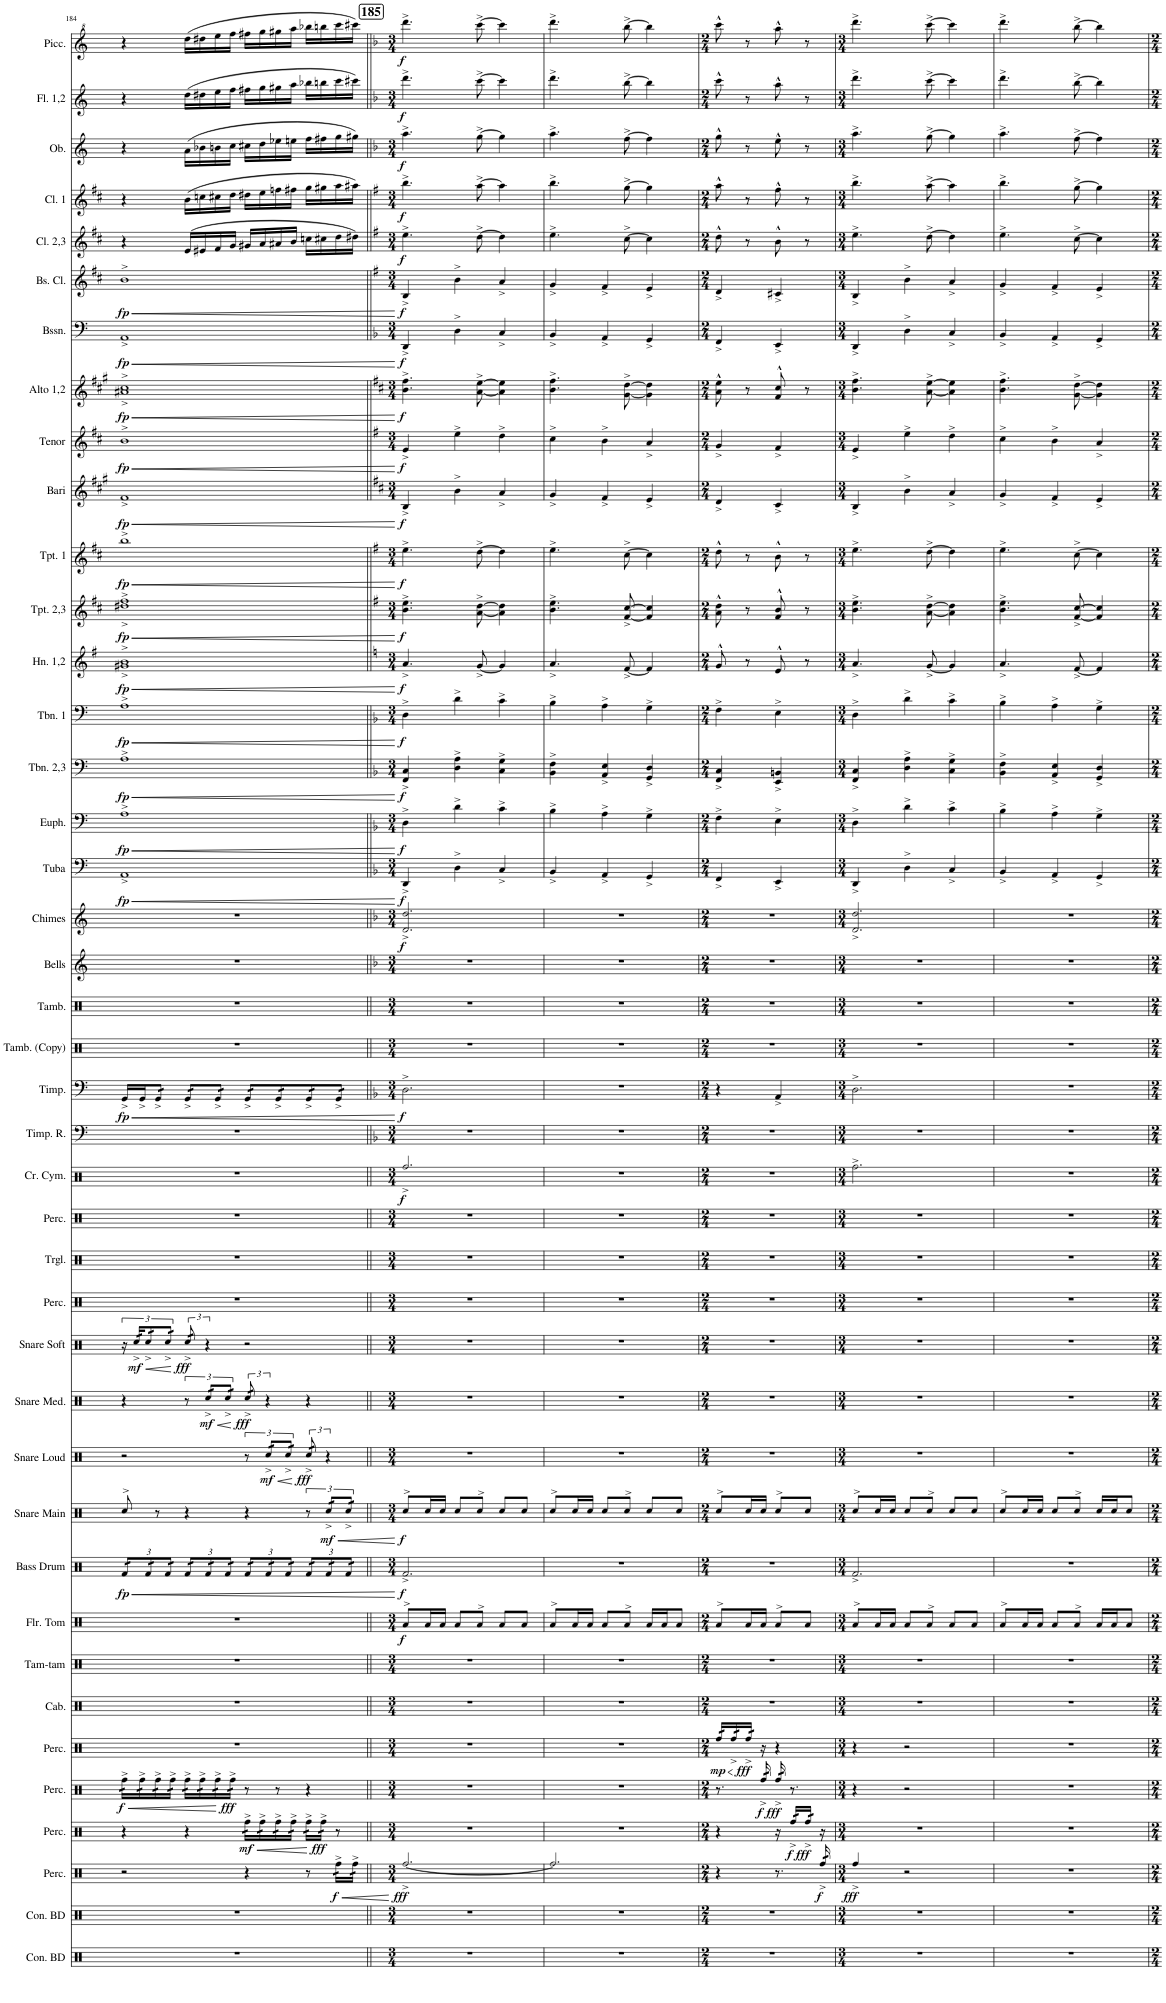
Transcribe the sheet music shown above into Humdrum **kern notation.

**kern	**kern	**kern	**dynam	**kern	**dynam	**kern	**dynam	**kern	**dynam	**kern	**kern	**kern	**dynam	**kern	**dynam	**kern	**dynam	**kern	**dynam	**kern	**dynam	**kern	**dynam	**kern	**kern	**kern	**kern	**dynam	**kern	**kern	**dynam	**kern	**kern	**kern	**kern	**dynam	**kern	**dynam	**kern	**dynam	**kern	**dynam	**kern	**dynam	**kern	**dynam	**kern	**dynam	**kern	**dynam	**kern	**dynam	**kern	**dynam	**kern	**dynam	**kern	**dynam	**kern	**dynam	**kern	**dynam	**kern	**dynam	**kern	**dynam	**kern	**dynam	**kern	**dynam
*part41	*part40	*part39	*part39	*part38	*part38	*part37	*part37	*part36	*part36	*part35	*part34	*part33	*part33	*part32	*part32	*part31	*part31	*part30	*part30	*part29	*part29	*part28	*part28	*part27	*part26	*part25	*part24	*part24	*part23	*part22	*part22	*part21	*part20	*part19	*part18	*part18	*part17	*part17	*part16	*part16	*part15	*part15	*part14	*part14	*part13	*part13	*part12	*part12	*part11	*part11	*part10	*part10	*part9	*part9	*part8	*part8	*part7	*part7	*part6	*part6	*part5	*part5	*part4	*part4	*part3	*part3	*part2	*part2	*part1	*part1
*staff41	*staff40	*staff39	*staff39	*staff38	*staff38	*staff37	*staff37	*staff36	*staff36	*staff35	*staff34	*staff33	*staff33	*staff32	*staff32	*staff31	*staff31	*staff30	*staff30	*staff29	*staff29	*staff28	*staff28	*staff27	*staff26	*staff25	*staff24	*staff24	*staff23	*staff22	*staff22	*staff21	*staff20	*staff19	*staff18	*staff18	*staff17	*staff17	*staff16	*staff16	*staff15	*staff15	*staff14	*staff14	*staff13	*staff13	*staff12	*staff12	*staff11	*staff11	*staff10	*staff10	*staff9	*staff9	*staff8	*staff8	*staff7	*staff7	*staff6	*staff6	*staff5	*staff5	*staff4	*staff4	*staff3	*staff3	*staff2	*staff2	*staff1	*staff1
*I"Concert Bass Drum	*I"Concert Bass Drum	*I"Percussion	*	*I"Percussion	*	*I"Percussion	*	*I"Percussion	*	*I"Cabasa	*I"Large Tam-tam	*I"Deep Floor Tom	*	*I"Bass Drum	*	*I"Snare Main	*	*I"Snare Loud	*	*I"Snare Medium	*	*I"Snare Soft	*	*I"Snare Drum Bass Drum	*I"Triangle	*I"Percussion	*I"Crash Cymbal	*	*I"Timpani Rolls	*I"Timpani	*	*I"Tambourine (Copy)	*I"Tambourine	*I"Bells	*I"Chimes	*	*I"Tuba	*	*I"Euphonium	*	*I"2nd &amp; 3rd Trombones	*	*I"1st Trombone	*	*I"1st &amp; 2nd Horns in F	*	*I"2nd &amp; 3rd Bb Trumpets	*	*I"1st Bb Trumpet	*	*I"Eb Baritone Saxophone	*	*I"Bb Tenor Saxophone	*	*I"1st &amp; 2nd Eb Alto Saxophones	*	*I"Bassoon	*	*I"Bb Bass Clarinet	*	*I"2nd &amp; 3rd Bb Clarinets	*	*I"1st Bb Clarinet	*	*I"Oboe	*	*I"1st &amp; 2nd Flutes	*	*I"Piccolo	*
*I'Con. BD	*I'Con. BD	*I'Perc.	*	*I'Perc.	*	*I'Perc.	*	*I'Perc.	*	*I'Cab.	*I'Tam-tam	*I'Flr. Tom	*	*I'Bass Drum	*	*I'Snare Main	*	*I'Snare Loud	*	*I'Snare Med.	*	*I'Snare Soft	*	*	*I'Trgl.	*I'Perc.	*I'Cr. Cym.	*	*I'Timp. R.	*I'Timp.	*	*I'Tamb. (Copy)	*I'Tamb.	*I'Bells	*I'Chimes	*	*I'Tuba	*	*I'Euph.	*	*I'Tbn. 2,3	*	*I'Tbn. 1	*	*I'Hn. 1,2	*	*I'Tpt. 2,3	*	*I'Tpt. 1	*	*I'Bari	*	*I'Tenor	*	*I'Alto 1,2	*	*I'Bssn.	*	*I'Bs. Cl.	*	*I'Cl. 2,3	*	*I'Cl. 1	*	*I'Ob.	*	*I'Fl. 1,2	*	*I'Picc.	*
!!LO:PB:g=z
*clefX	*clefX	*clefX	*	*clefX	*	*clefX	*	*clefX	*	*clefX	*clefX	*clefX	*	*clefX	*	*clefX	*	*clefX	*	*clefX	*	*clefX	*	*clefX	*clefX	*clefX	*clefX	*	*clefF4	*clefF4	*	*clefX	*clefX	*clefG2	*clefG2	*	*clefF4	*	*clefF4	*	*clefF4	*	*clefF4	*	*clefG2	*	*clefG2	*	*clefG2	*	*clefG2	*	*clefG2	*	*clefG2	*	*clefF4	*	*clefG2	*	*clefG2	*	*clefG2	*	*clefG2	*	*clefG2	*	*clefG^2	*
*	*	*	*	*	*	*	*	*	*	*	*	*	*	*	*	*	*	*	*	*	*	*	*	*	*	*	*	*	*	*	*	*	*	*Trd-14c-24	*	*	*	*	*	*	*	*	*	*	*Trd4c7	*	*Trd1c2	*	*Trd1c2	*	*Trd12c21	*	*Trd8c14	*	*Trd5c9	*	*	*	*Trd8c14	*	*Trd1c2	*	*Trd1c2	*	*	*	*	*	*Trd-7c-12	*
*k[]	*k[]	*k[]	*	*k[]	*	*k[]	*	*k[]	*	*k[]	*k[]	*k[]	*	*k[]	*	*k[]	*	*k[]	*	*k[]	*	*k[]	*	*k[]	*k[]	*k[]	*k[]	*	*k[]	*k[]	*	*k[]	*k[]	*k[]	*k[]	*	*k[]	*	*k[]	*	*k[]	*	*k[]	*	*k[f#]	*	*k[f#c#]	*	*k[f#c#]	*	*k[f#c#g#]	*	*k[f#c#]	*	*k[f#c#g#]	*	*k[]	*	*k[f#c#]	*	*k[f#c#]	*	*k[f#c#]	*	*k[]	*	*k[]	*	*k[]	*
*M4/4	*M4/4	*M4/4	*	*M4/4	*	*M4/4	*	*M4/4	*	*M4/4	*M4/4	*M4/4	*	*M4/4	*	*M4/4	*	*M4/4	*	*M4/4	*	*M4/4	*	*M4/4	*M4/4	*M4/4	*M4/4	*	*M4/4	*M4/4	*	*M4/4	*M4/4	*M4/4	*M4/4	*	*M4/4	*	*M4/4	*	*M4/4	*	*M4/4	*	*M4/4	*	*M4/4	*	*M4/4	*	*M4/4	*	*M4/4	*	*M4/4	*	*M4/4	*	*M4/4	*	*M4/4	*	*M4/4	*	*M4/4	*	*M4/4	*	*M4/4	*
=184	=184	=184	=184	=184	=184	=184	=184	=184	=184	=184	=184	=184	=184	=184	=184	=184	=184	=184	=184	=184	=184	=184	=184	=184	=184	=184	=184	=184	=184	=184	=184	=184	=184	=184	=184	=184	=184	=184	=184	=184	=184	=184	=184	=184	=184	=184	=184	=184	=184	=184	=184	=184	=184	=184	=184	=184	=184	=184	=184	=184	=184	=184	=184	=184	=184	=184	=184	=184	=184	=184
!	!	!	!	!	!	!	!LO:HP:b	!	!	!	!	!	!	!	!	!	!	!	!	!	!	!	!	!	!	!	!	!	!	!	!	!	!	!	!	!	!	!	!	!	!	!	!	!	!	!	!	!	!	!	!	!	!	!	!	!	!	!	!	!	!	!	!	!	!	!	!	!	!	!
*	*	*	*	*	*	*	*	*	*	*	*	*	*	*Xbrackettup	*	*	*	*	*	*	*	*	*	*	*	*	*	*	*	*	*	*	*	*	*	*	*	*	*	*	*	*	*	*	*	*	*	*	*	*	*	*	*	*	*	*	*	*	*	*	*	*	*	*	*	*	*	*	*	*
!	!	!	!	!	!	!	!LO:DY:n=1:b	!	!	!	!	!	!	!	!LO:HP:b	!	!	!	!	!	!	!	!	!	!	!	!	!	!	!	!LO:HP:b	!	!	!	!	!	!	!LO:HP:b	!	!LO:HP:b	!	!LO:HP:b	!	!LO:HP:b	!	!LO:HP:b	!	!LO:HP:b	!	!LO:HP:b	!	!LO:HP:b	!	!LO:HP:b	!	!LO:HP:b	!	!LO:HP:b	!	!LO:HP:b	!	!	!	!	!	!	!	!	!	!
*	*	*	*	*	*	*	*	*	*	*	*	*	*	*	*	*	*	*	*	*	*	*	*	*	*	*	*	*	*	*	*	*	*	*	*	*	*	*	*	*	*	*	*	*	*^	*	*^	*	*	*	*	*	*	*	*^	*	*	*	*	*	*	*	*	*	*	*	*	*	*	*
!	!	!	!	!	!	!	!	!	!	!	!	!	!	!	!LO:DY:n=1:b	!	!	!	!	!	!	!	!	!	!	!	!	!	!	!	!LO:DY:n=1:b	!	!	!	!	!	!	!LO:DY:n=1:b	!	!LO:DY:n=1:b	!	!LO:DY:n=1:b	!	!LO:DY:n=1:b	!	!	!LO:DY:n=1:b	!	!	!LO:DY:n=1:b	!	!LO:DY:n=1:b	!	!LO:DY:n=1:b	!	!LO:DY:n=1:b	!	!	!LO:DY:n=1:b	!	!LO:DY:n=1:b	!	!LO:DY:n=1:b	!	!	!	!	!	!	!	!	!	!
*	*	*	*	*	*	*tremolo	*	*	*	*	*	*	*	*	*	*	*	*	*	*	*	*	*	*	*	*	*	*	*	*	*	*	*	*	*	*	*	*	*	*	*	*	*	*	*	*	*	*	*	*	*	*	*	*	*	*	*	*	*	*	*	*	*	*	*	*	*	*	*	*	*	*	*
*	*	*	*	*	*	*	*	*	*	*	*	*	*	*tremolo	*	*	*	*	*	*	*	*	*	*	*	*	*	*	*	*	*	*	*	*	*	*	*	*	*	*	*	*	*	*	*	*	*	*	*	*	*	*	*	*	*	*	*	*	*	*	*	*	*	*	*	*	*	*	*	*	*	*	*
1r	1r	2r	.	4r	.	32Rff^\LLL	< f	1r	.	1r	1r	1r	.	24Rf/LL	< fp	8Rcc^>/	.	2r	.	4r	.	24r	.	1r	1r	1r	1r	.	1r	16GG^/LL	< fp	1r	1r	1r	1r	.	1AA^	< fp	1A^	< fp	1A^	< fp	1A^	< fp	1b^	1g#X^	< fp	1ff#^	1dd#X^	< fp	1bb^	< fp	1f#^	< fp	1b^	< fp	1cc#^	1a#X^	< fp	1AA^	< fp	1b^	< fp	4r	.	4r	.	4r	.	4r	.	4r	.
.	.	.	.	.	.	32Rff^\	.	.	.	.	.	.	.	.	.	.	.	.	.	.	.	.	.	.	.	.	.	.	.	.	.	.	.	.	.	.	.	.	.	.	.	.	.	.	.	.	.	.	.	.	.	.	.	.	.	.	.	.	.	.	.	.	.	.	.	.	.	.	.	.	.	.	.
!	!	!	!	!	!	!	!	!	!	!	!	!	!	!	!	!	!	!	!	!	!	!	!LO:HP:b	!	!	!	!	!	!	!	!	!	!	!	!	!	!	!	!	!	!	!	!	!	!	!	!	!	!	!	!	!	!	!	!	!	!	!	!	!	!	!	!	!	!	!	!	!	!	!	!	!	!
!	!	!	!	!	!	!	!	!	!	!	!	!	!	!	!	!	!	!	!	!	!	!	!LO:DY:n=1:b	!	!	!	!	!	!	!	!	!	!	!	!	!	!	!	!	!	!	!	!	!	!	!	!	!	!	!	!	!	!	!	!	!	!	!	!	!	!	!	!	!	!	!	!	!	!	!	!	!	!
*	*	*	*	*	*	*	*	*	*	*	*	*	*	*	*	*	*	*	*	*	*	*tremolo	*	*	*	*	*	*	*	*	*	*	*	*	*	*	*	*	*	*	*	*	*	*	*	*	*	*	*	*	*	*	*	*	*	*	*	*	*	*	*	*	*	*	*	*	*	*	*	*	*	*	*
.	.	.	.	.	.	.	.	.	.	.	.	.	.	24Rf/	.	.	.	.	.	.	.	48Rcc^/LLL	< mf	.	.	.	.	.	.	.	.	.	.	.	.	.	.	.	.	.	.	.	.	.	.	.	.	.	.	.	.	.	.	.	.	.	.	.	.	.	.	.	.	.	.	.	.	.	.	.	.	.	.
.	.	.	.	.	.	32Rff^\	.	.	.	.	.	.	.	.	.	.	.	.	.	.	.	48Rcc^/	.	.	.	.	.	.	.	16GG^/J	.	.	.	.	.	.	.	.	.	.	.	.	.	.	.	.	.	.	.	.	.	.	.	.	.	.	.	.	.	.	.	.	.	.	.	.	.	.	.	.	.	.	.
.	.	.	.	.	.	.	.	.	.	.	.	.	.	24Rf/	.	.	.	.	.	.	.	24Rcc^</	.	.	.	.	.	.	.	.	.	.	.	.	.	.	.	.	.	.	.	.	.	.	.	.	.	.	.	.	.	.	.	.	.	.	.	.	.	.	.	.	.	.	.	.	.	.	.	.	.	.	.
.	.	.	.	.	.	32Rff^\	.	.	.	.	.	.	.	.	.	.	.	.	.	.	.	.	.	.	.	.	.	.	.	.	.	.	.	.	.	.	.	.	.	.	.	.	.	.	.	.	.	.	.	.	.	.	.	.	.	.	.	.	.	.	.	.	.	.	.	.	.	.	.	.	.	.	.
*	*	*	*	*	*	*	*	*	*	*	*	*	*	*	*	*	*	*	*	*	*	*	*	*	*	*	*	*	*	*tremolo	*	*	*	*	*	*	*	*	*	*	*	*	*	*	*	*	*	*	*	*	*	*	*	*	*	*	*	*	*	*	*	*	*	*	*	*	*	*	*	*	*	*	*
.	.	.	.	.	.	32Rff^\	.	.	.	.	.	.	.	24Rf/	.	8r	.	.	.	.	.	24Rcc^</	.	.	.	.	.	.	.	16GG^/	.	.	.	.	.	.	.	.	.	.	.	.	.	.	.	.	.	.	.	.	.	.	.	.	.	.	.	.	.	.	.	.	.	.	.	.	.	.	.	.	.	.	.
.	.	.	.	.	.	32Rff^\	.	.	.	.	.	.	.	.	.	.	.	.	.	.	.	.	.	.	.	.	.	.	.	.	.	.	.	.	.	.	.	.	.	.	.	.	.	.	.	.	.	.	.	.	.	.	.	.	.	.	.	.	.	.	.	.	.	.	.	.	.	.	.	.	.	.	.
.	.	.	.	.	.	.	.	.	.	.	.	.	.	24Rf/	.	.	.	.	.	.	.	24Rcc^</	.	.	.	.	.	.	.	.	.	.	.	.	.	.	.	.	.	.	.	.	.	.	.	.	.	.	.	.	.	.	.	.	.	.	.	.	.	.	.	.	.	.	.	.	.	.	.	.	.	.	.
.	.	.	.	.	.	32Rff^\	.	.	.	.	.	.	.	.	.	.	.	.	.	.	.	.	.	.	.	.	.	.	.	16GG^/JJ	.	.	.	.	.	.	.	.	.	.	.	.	.	.	.	.	.	.	.	.	.	.	.	.	.	.	.	.	.	.	.	.	.	.	.	.	.	.	.	.	.	.	.
.	.	.	.	.	.	.	.	.	.	.	.	.	.	24Rf/JJ	.	.	.	.	.	.	.	24Rcc^</JJ	.	.	.	.	.	.	.	.	.	.	.	.	.	.	.	.	.	.	.	.	.	.	.	.	.	.	.	.	.	.	.	.	.	.	.	.	.	.	.	.	.	.	.	.	.	.	.	.	.	.	.
.	.	.	.	.	.	32Rff^\JJJ	.	.	.	.	.	.	.	.	.	.	.	.	.	.	.	.	.	.	.	.	.	.	.	.	.	.	.	.	.	.	.	.	.	.	.	.	.	.	.	.	.	.	.	.	.	.	.	.	.	.	.	.	.	.	.	.	.	.	.	.	.	.	.	.	.	.	.
!	!	!	!	!	!	!	!	!	!	!	!	!	!	!	!	!	!	!	!	!	!	!	!LO:DY:n=2:b	!	!	!	!	!	!	!	!	!	!	!	!	!	!	!	!	!	!	!	!	!	!	!	!	!	!	!	!	!	!	!	!	!	!	!	!	!	!	!	!	!	!	!	!	!	!	!	!	!	!
.	.	.	.	4r	.	32Rff^\LLL	.	.	.	.	.	.	.	24Rf/LL	.	4r	.	.	.	12r	.	24Rcc^</	[ fff	.	.	.	.	.	.	16GG^/LL	.	.	.	.	.	.	.	.	.	.	.	.	.	.	.	.	.	.	.	.	.	.	.	.	.	.	.	.	.	.	.	.	.	(16e/LL	.	(16b\LL	.	(16a\LL	.	(16dd\LL	.	(16ddd\LL	.
.	.	.	.	.	.	32Rff^\	.	.	.	.	.	.	.	.	.	.	.	.	.	.	.	.	.	.	.	.	.	.	.	.	.	.	.	.	.	.	.	.	.	.	.	.	.	.	.	.	.	.	.	.	.	.	.	.	.	.	.	.	.	.	.	.	.	.	.	.	.	.	.	.	.	.	.
.	.	.	.	.	.	.	.	.	.	.	.	.	.	24Rf/	.	.	.	.	.	.	.	24Rcc^</	.	.	.	.	.	.	.	.	.	.	.	.	.	.	.	.	.	.	.	.	.	.	.	.	.	.	.	.	.	.	.	.	.	.	.	.	.	.	.	.	.	.	.	.	.	.	.	.	.	.	.
*	*	*	*	*	*	*	*	*	*	*	*	*	*	*	*	*	*	*	*	*	*	*Xtremolo	*	*	*	*	*	*	*	*	*	*	*	*	*	*	*	*	*	*	*	*	*	*	*	*	*	*	*	*	*	*	*	*	*	*	*	*	*	*	*	*	*	*	*	*	*	*	*	*	*	*	*
.	.	.	.	.	.	32Rff^\	.	.	.	.	.	.	.	.	.	.	.	.	.	.	.	.	.	.	.	.	.	.	.	16GG^/	.	.	.	.	.	.	.	.	.	.	.	.	.	.	.	.	.	.	.	.	.	.	.	.	.	.	.	.	.	.	.	.	.	16e#X/	.	16ccn\	.	16b-X\	.	16dd#X\	.	16ddd#X\	.
!	!	!	!	!	!	!	!	!	!	!	!	!	!	!	!	!	!	!	!	!	!LO:HP:b	!	!	!	!	!	!	!	!	!	!	!	!	!	!	!	!	!	!	!	!	!	!	!	!	!	!	!	!	!	!	!	!	!	!	!	!	!	!	!	!	!	!	!	!	!	!	!	!	!	!	!	!
!	!	!	!	!	!	!	!	!	!	!	!	!	!	!	!	!	!	!	!	!	!LO:DY:n=1:b	!	!	!	!	!	!	!	!	!	!	!	!	!	!	!	!	!	!	!	!	!	!	!	!	!	!	!	!	!	!	!	!	!	!	!	!	!	!	!	!	!	!	!	!	!	!	!	!	!	!	!	!
*	*	*	*	*	*	*	*	*	*	*	*	*	*	*	*	*	*	*	*	*tremolo	*	*	*	*	*	*	*	*	*	*	*	*	*	*	*	*	*	*	*	*	*	*	*	*	*	*	*	*	*	*	*	*	*	*	*	*	*	*	*	*	*	*	*	*	*	*	*	*	*	*	*	*	*
.	.	.	.	.	.	.	.	.	.	.	.	.	.	24Rf/	.	.	.	.	.	24Rcc^/LL	< mf	6r	.	.	.	.	.	.	.	.	.	.	.	.	.	.	.	.	.	.	.	.	.	.	.	.	.	.	.	.	.	.	.	.	.	.	.	.	.	.	.	.	.	.	.	.	.	.	.	.	.	.	.
.	.	.	.	.	.	32Rff^\	.	.	.	.	.	.	.	.	.	.	.	.	.	.	.	.	.	.	.	.	.	.	.	.	.	.	.	.	.	.	.	.	.	.	.	.	.	.	.	.	.	.	.	.	.	.	.	.	.	.	.	.	.	.	.	.	.	.	.	.	.	.	.	.	.	.	.
.	.	.	.	.	.	32Rff^\	.	.	.	.	.	.	.	24Rf/	.	.	.	.	.	24Rcc^/	.	.	.	.	.	.	.	.	.	16GG^/	.	.	.	.	.	.	.	.	.	.	.	.	.	.	.	.	.	.	.	.	.	.	.	.	.	.	.	.	.	.	.	.	.	16f#/	.	16cc#X\	.	16bn\	.	16ee\	.	16eee\	.
.	.	.	.	.	.	32Rff^\	.	.	.	.	.	.	.	.	.	.	.	.	.	.	.	.	.	.	.	.	.	.	.	.	.	.	.	.	.	.	.	.	.	.	.	.	.	.	.	.	.	.	.	.	.	.	.	.	.	.	.	.	.	.	.	.	.	.	.	.	.	.	.	.	.	.	.
.	.	.	.	.	.	.	.	.	.	.	.	.	.	24Rf/	.	.	.	.	.	24Rcc^/	.	.	.	.	.	.	.	.	.	.	.	.	.	.	.	.	.	.	.	.	.	.	.	.	.	.	.	.	.	.	.	.	.	.	.	.	.	.	.	.	.	.	.	.	.	.	.	.	.	.	.	.	.
!	!	!	!	!	!	!	!LO:DY:n=2:b	!	!	!	!	!	!	!	!	!	!	!	!	!	!	!	!	!	!	!	!	!	!	!	!	!	!	!	!	!	!	!	!	!	!	!	!	!	!	!	!	!	!	!	!	!	!	!	!	!	!	!	!	!	!	!	!	!	!	!	!	!	!	!	!	!	!
.	.	.	.	.	.	32Rff^\	[ fff	.	.	.	.	.	.	.	.	.	.	.	.	.	.	.	.	.	.	.	.	.	.	16GG^/JJ	.	.	.	.	.	.	.	.	.	.	.	.	.	.	.	.	.	.	.	.	.	.	.	.	.	.	.	.	.	.	.	.	.	16g/JJ	.	16dd\JJ	.	16cc\JJ	.	16ff\JJ	.	16fff\JJ	.
.	.	.	.	.	.	.	.	.	.	.	.	.	.	24Rf/JJ	.	.	.	.	.	24Rcc^/JJ	.	.	.	.	.	.	.	.	.	.	.	.	.	.	.	.	.	.	.	.	.	.	.	.	.	.	.	.	.	.	.	.	.	.	.	.	.	.	.	.	.	.	.	.	.	.	.	.	.	.	.	.	.
.	.	.	.	.	.	32Rff^\JJJ	.	.	.	.	.	.	.	.	.	.	.	.	.	.	.	.	.	.	.	.	.	.	.	.	.	.	.	.	.	.	.	.	.	.	.	.	.	.	.	.	.	.	.	.	.	.	.	.	.	.	.	.	.	.	.	.	.	.	.	.	.	.	.	.	.	.	.
!	!	!	!	!	!LO:HP:b	!	!	!	!	!	!	!	!	!	!	!	!	!	!	!	!	!	!	!	!	!	!	!	!	!	!	!	!	!	!	!	!	!	!	!	!	!	!	!	!	!	!	!	!	!	!	!	!	!	!	!	!	!	!	!	!	!	!	!	!	!	!	!	!	!	!	!	!
!	!	!	!	!	!LO:DY:n=1:b	!	!	!	!	!	!	!	!	!	!	!	!	!	!	!	!LO:DY:n=2:b	!	!	!	!	!	!	!	!	!	!	!	!	!	!	!	!	!	!	!	!	!	!	!	!	!	!	!	!	!	!	!	!	!	!	!	!	!	!	!	!	!	!	!	!	!	!	!	!	!	!	!	!
*	*	*	*	*tremolo	*	*	*	*	*	*	*	*	*	*	*	*	*	*	*	*	*	*	*	*	*	*	*	*	*	*	*	*	*	*	*	*	*	*	*	*	*	*	*	*	*	*	*	*	*	*	*	*	*	*	*	*	*	*	*	*	*	*	*	*	*	*	*	*	*	*	*	*	*
.	.	4r	.	32Rff^\LLL	< mf	8r	.	.	.	.	.	.	.	24Rf/LL	.	4r	.	12r	.	24Rcc^/	[ fff	2r	.	.	.	.	.	.	.	16GG^/LL	.	.	.	.	.	.	.	.	.	.	.	.	.	.	.	.	.	.	.	.	.	.	.	.	.	.	.	.	.	.	.	.	.	16g#X/LL	.	16dd#X\LL	.	16cc#X\LL	.	16ff#X\LL	.	16fff#X\LL	.
.	.	.	.	32Rff^\	.	.	.	.	.	.	.	.	.	.	.	.	.	.	.	.	.	.	.	.	.	.	.	.	.	.	.	.	.	.	.	.	.	.	.	.	.	.	.	.	.	.	.	.	.	.	.	.	.	.	.	.	.	.	.	.	.	.	.	.	.	.	.	.	.	.	.	.	.
.	.	.	.	.	.	.	.	.	.	.	.	.	.	24Rf/	.	.	.	.	.	24Rcc^/	.	.	.	.	.	.	.	.	.	.	.	.	.	.	.	.	.	.	.	.	.	.	.	.	.	.	.	.	.	.	.	.	.	.	.	.	.	.	.	.	.	.	.	.	.	.	.	.	.	.	.	.	.
*	*	*	*	*	*	*	*	*	*	*	*	*	*	*	*	*	*	*	*	*Xtremolo	*	*	*	*	*	*	*	*	*	*	*	*	*	*	*	*	*	*	*	*	*	*	*	*	*	*	*	*	*	*	*	*	*	*	*	*	*	*	*	*	*	*	*	*	*	*	*	*	*	*	*	*	*
.	.	.	.	32Rff^\	.	.	.	.	.	.	.	.	.	.	.	.	.	.	.	.	.	.	.	.	.	.	.	.	.	16GG^/	.	.	.	.	.	.	.	.	.	.	.	.	.	.	.	.	.	.	.	.	.	.	.	.	.	.	.	.	.	.	.	.	.	16a/	.	16ee\	.	16dd\	.	16gg\	.	16ggg\	.
!	!	!	!	!	!	!	!	!	!	!	!	!	!	!	!	!	!	!	!LO:HP:b	!	!	!	!	!	!	!	!	!	!	!	!	!	!	!	!	!	!	!	!	!	!	!	!	!	!	!	!	!	!	!	!	!	!	!	!	!	!	!	!	!	!	!	!	!	!	!	!	!	!	!	!	!	!
!	!	!	!	!	!	!	!	!	!	!	!	!	!	!	!	!	!	!	!LO:DY:n=1:b	!	!	!	!	!	!	!	!	!	!	!	!	!	!	!	!	!	!	!	!	!	!	!	!	!	!	!	!	!	!	!	!	!	!	!	!	!	!	!	!	!	!	!	!	!	!	!	!	!	!	!	!	!	!
*	*	*	*	*	*	*	*	*	*	*	*	*	*	*	*	*	*	*tremolo	*	*	*	*	*	*	*	*	*	*	*	*	*	*	*	*	*	*	*	*	*	*	*	*	*	*	*	*	*	*	*	*	*	*	*	*	*	*	*	*	*	*	*	*	*	*	*	*	*	*	*	*	*	*	*
.	.	.	.	.	.	.	.	.	.	.	.	.	.	24Rf/	.	.	.	24Rcc^</LL	< mf	6r	.	.	.	.	.	.	.	.	.	.	.	.	.	.	.	.	.	.	.	.	.	.	.	.	.	.	.	.	.	.	.	.	.	.	.	.	.	.	.	.	.	.	.	.	.	.	.	.	.	.	.	.	.
.	.	.	.	32Rff^\	.	.	.	.	.	.	.	.	.	.	.	.	.	.	.	.	.	.	.	.	.	.	.	.	.	.	.	.	.	.	.	.	.	.	.	.	.	.	.	.	.	.	.	.	.	.	.	.	.	.	.	.	.	.	.	.	.	.	.	.	.	.	.	.	.	.	.	.	.
.	.	.	.	32Rff^\	.	8r	.	.	.	.	.	.	.	24Rf/	.	.	.	24Rcc^</	.	.	.	.	.	.	.	.	.	.	.	16GG^/	.	.	.	.	.	.	.	.	.	.	.	.	.	.	.	.	.	.	.	.	.	.	.	.	.	.	.	.	.	.	.	.	.	16a#X/	.	16ffn\	.	16ee-X\	.	16gg#X\	.	16ggg#X\	.
.	.	.	.	32Rff^\	.	.	.	.	.	.	.	.	.	.	.	.	.	.	.	.	.	.	.	.	.	.	.	.	.	.	.	.	.	.	.	.	.	.	.	.	.	.	.	.	.	.	.	.	.	.	.	.	.	.	.	.	.	.	.	.	.	.	.	.	.	.	.	.	.	.	.	.	.
.	.	.	.	.	.	.	.	.	.	.	.	.	.	24Rf/	.	.	.	24Rcc^</	.	.	.	.	.	.	.	.	.	.	.	.	.	.	.	.	.	.	.	.	.	.	.	.	.	.	.	.	.	.	.	.	.	.	.	.	.	.	.	.	.	.	.	.	.	.	.	.	.	.	.	.	.	.	.
.	.	.	.	32Rff^\	.	.	.	.	.	.	.	.	.	.	.	.	.	.	.	.	.	.	.	.	.	.	.	.	.	16GG^/	.	.	.	.	.	.	.	.	.	.	.	.	.	.	.	.	.	.	.	.	.	.	.	.	.	.	.	.	.	.	.	.	.	16b/JJ	.	16ff#X\JJ	.	16een\JJ	.	16aa\JJ	.	16aaa\JJ	.
.	.	.	.	.	.	.	.	.	.	.	.	.	.	24Rf/JJ	.	.	.	24Rcc^</JJ	.	.	.	.	.	.	.	.	.	.	.	.	.	.	.	.	.	.	.	.	.	.	.	.	.	.	.	.	.	.	.	.	.	.	.	.	.	.	.	.	.	.	.	.	.	.	.	.	.	.	.	.	.	.	.
.	.	.	.	32Rff^\JJJ	.	.	.	.	.	.	.	.	.	.	.	.	.	.	.	.	.	.	.	.	.	.	.	.	.	.	.	.	.	.	.	.	.	.	.	.	.	.	.	.	.	.	.	.	.	.	.	.	.	.	.	.	.	.	.	.	.	.	.	.	.	.	.	.	.	.	.	.	.
!	!	!	!	!	!	!	!	!	!	!	!	!	!	!	!	!	!	!	!LO:DY:n=2:b	!	!	!	!	!	!	!	!	!	!	!	!	!	!	!	!	!	!	!	!	!	!	!	!	!	!	!	!	!	!	!	!	!	!	!	!	!	!	!	!	!	!	!	!	!	!	!	!	!	!	!	!	!	!
.	.	8r	.	32Rff^\LLL	.	4r	.	.	.	.	.	.	.	24Rf/LL	.	12r	.	24Rcc^</	[ fff	4r	.	.	.	.	.	.	.	.	.	16GG^/	.	.	.	.	.	.	.	.	.	.	.	.	.	.	.	.	.	.	.	.	.	.	.	.	.	.	.	.	.	.	.	.	.	16ccn\LL	.	16gg\LL	.	16ff\LL	.	16bb-X\LL	.	16bbb-X\LL	.
.	.	.	.	32Rff^\	.	.	.	.	.	.	.	.	.	.	.	.	.	.	.	.	.	.	.	.	.	.	.	.	.	.	.	.	.	.	.	.	.	.	.	.	.	.	.	.	.	.	.	.	.	.	.	.	.	.	.	.	.	.	.	.	.	.	.	.	.	.	.	.	.	.	.	.	.
.	.	.	.	.	.	.	.	.	.	.	.	.	.	24Rf/	.	.	.	24Rcc^</	.	.	.	.	.	.	.	.	.	.	.	.	.	.	.	.	.	.	.	.	.	.	.	.	.	.	.	.	.	.	.	.	.	.	.	.	.	.	.	.	.	.	.	.	.	.	.	.	.	.	.	.	.	.	.
*	*	*	*	*	*	*	*	*	*	*	*	*	*	*	*	*	*	*Xtremolo	*	*	*	*	*	*	*	*	*	*	*	*	*	*	*	*	*	*	*	*	*	*	*	*	*	*	*	*	*	*	*	*	*	*	*	*	*	*	*	*	*	*	*	*	*	*	*	*	*	*	*	*	*	*	*
!	!	!	!	!	!LO:DY:n=2:b	!	!	!	!	!	!	!	!	!	!	!	!	!	!	!	!	!	!	!	!	!	!	!	!	!	!	!	!	!	!	!	!	!	!	!	!	!	!	!	!	!	!	!	!	!	!	!	!	!	!	!	!	!	!	!	!	!	!	!	!	!	!	!	!	!	!	!	!
.	.	.	.	32Rff^\	[ fff	.	.	.	.	.	.	.	.	.	.	.	.	.	.	.	.	.	.	.	.	.	.	.	.	16GG^/	.	.	.	.	.	.	.	.	.	.	.	.	.	.	.	.	.	.	.	.	.	.	.	.	.	.	.	.	.	.	.	.	.	16cc#X\	.	16gg#X\	.	16ff#X\	.	16bbn\	.	16bbbn\	.
!	!	!	!	!	!	!	!	!	!	!	!	!	!	!	!	!	!LO:HP:b	!	!	!	!	!	!	!	!	!	!	!	!	!	!	!	!	!	!	!	!	!	!	!	!	!	!	!	!	!	!	!	!	!	!	!	!	!	!	!	!	!	!	!	!	!	!	!	!	!	!	!	!	!	!	!	!
!	!	!	!	!	!	!	!	!	!	!	!	!	!	!	!	!	!LO:DY:n=1:b	!	!	!	!	!	!	!	!	!	!	!	!	!	!	!	!	!	!	!	!	!	!	!	!	!	!	!	!	!	!	!	!	!	!	!	!	!	!	!	!	!	!	!	!	!	!	!	!	!	!	!	!	!	!	!	!
*	*	*	*	*	*	*	*	*	*	*	*	*	*	*	*	*tremolo	*	*	*	*	*	*	*	*	*	*	*	*	*	*	*	*	*	*	*	*	*	*	*	*	*	*	*	*	*	*	*	*	*	*	*	*	*	*	*	*	*	*	*	*	*	*	*	*	*	*	*	*	*	*	*	*	*
.	.	.	.	.	.	.	.	.	.	.	.	.	.	24Rf/	.	24Rcc^/LL	< mf	6r	.	.	.	.	.	.	.	.	.	.	.	.	.	.	.	.	.	.	.	.	.	.	.	.	.	.	.	.	.	.	.	.	.	.	.	.	.	.	.	.	.	.	.	.	.	.	.	.	.	.	.	.	.	.	.
.	.	.	.	32Rff^\JJJ	.	.	.	.	.	.	.	.	.	.	.	.	.	.	.	.	.	.	.	.	.	.	.	.	.	.	.	.	.	.	.	.	.	.	.	.	.	.	.	.	.	.	.	.	.	.	.	.	.	.	.	.	.	.	.	.	.	.	.	.	.	.	.	.	.	.	.	.	.
!	!	!	!LO:HP:b	!	!	!	!	!	!	!	!	!	!	!	!	!	!	!	!	!	!	!	!	!	!	!	!	!	!	!	!	!	!	!	!	!	!	!	!	!	!	!	!	!	!	!	!	!	!	!	!	!	!	!	!	!	!	!	!	!	!	!	!	!	!	!	!	!	!	!	!	!	!
!	!	!	!LO:DY:n=1:b	!	!	!	!	!	!	!	!	!	!	!	!	!	!	!	!	!	!	!	!	!	!	!	!	!	!	!	!	!	!	!	!	!	!	!	!	!	!	!	!	!	!	!	!	!	!	!	!	!	!	!	!	!	!	!	!	!	!	!	!	!	!	!	!	!	!	!	!	!	!
*	*	*tremolo	*	*	*	*	*	*	*	*	*	*	*	*	*	*	*	*	*	*	*	*	*	*	*	*	*	*	*	*	*	*	*	*	*	*	*	*	*	*	*	*	*	*	*	*	*	*	*	*	*	*	*	*	*	*	*	*	*	*	*	*	*	*	*	*	*	*	*	*	*	*	*
.	.	32Rff^\LLL	< f	8r	.	.	.	.	.	.	.	.	.	24Rf/	.	24Rcc^/	.	.	.	.	.	.	.	.	.	.	.	.	.	16GG^/	.	.	.	.	.	.	.	.	.	.	.	.	.	.	.	.	.	.	.	.	.	.	.	.	.	.	.	.	.	.	.	.	.	16dd\	.	16aa\	.	16gg\	.	16ccc\	.	16cccc\	.
.	.	32Rff^\	.	.	.	.	.	.	.	.	.	.	.	.	.	.	.	.	.	.	.	.	.	.	.	.	.	.	.	.	.	.	.	.	.	.	.	.	.	.	.	.	.	.	.	.	.	.	.	.	.	.	.	.	.	.	.	.	.	.	.	.	.	.	.	.	.	.	.	.	.	.	.
.	.	.	.	.	.	.	.	.	.	.	.	.	.	24Rf/	.	24Rcc^</	.	.	.	.	.	.	.	.	.	.	.	.	.	.	.	.	.	.	.	.	.	.	.	.	.	.	.	.	.	.	.	.	.	.	.	.	.	.	.	.	.	.	.	.	.	.	.	.	.	.	.	.	.	.	.	.	.
.	.	32Rff^\	.	.	.	.	.	.	.	.	.	.	.	.	.	.	.	.	.	.	.	.	.	.	.	.	.	.	.	16GG^/JJ	.	.	.	.	.	.	.	.	.	.	.	.	.	.	.	.	.	.	.	.	.	.	.	.	.	.	.	.	.	.	.	.	.	16dd#X\JJ)	.	16aa#X\JJ)	.	16gg#X\JJ)	.	16ccc#X\JJ)	.	16cccc#X\JJ)	.
*	*	*	*	*	*	*	*	*	*	*	*	*	*	*	*	*	*	*	*	*	*	*	*	*	*	*	*	*	*	*Xtremolo	*	*	*	*	*	*	*	*	*	*	*	*	*	*	*	*	*	*	*	*	*	*	*	*	*	*	*	*	*	*	*	*	*	*	*	*	*	*	*	*	*	*	*
.	.	.	.	.	.	.	.	.	.	.	.	.	.	24Rf/JJ	.	24Rcc^</JJ	.	.	.	.	.	.	.	.	.	.	.	.	.	.	.	.	.	.	.	.	.	.	.	.	.	.	.	.	.	.	.	.	.	.	.	.	.	.	.	.	.	.	.	.	.	.	.	.	.	.	.	.	.	.	.	.	.
*	*	*	*	*	*	*	*	*	*	*	*	*	*	*	*	*Xtremolo	*	*	*	*	*	*	*	*	*	*	*	*	*	*	*	*	*	*	*	*	*	*	*	*	*	*	*	*	*	*	*	*	*	*	*	*	*	*	*	*	*	*	*	*	*	*	*	*	*	*	*	*	*	*	*	*	*
*	*	*	*	*	*	*	*	*	*	*	*	*	*	*Xtremolo	*	*	*	*	*	*	*	*	*	*	*	*	*	*	*	*	*	*	*	*	*	*	*	*	*	*	*	*	*	*	*	*	*	*	*	*	*	*	*	*	*	*	*	*	*	*	*	*	*	*	*	*	*	*	*	*	*	*	*
.	.	32Rff^\JJJ	.	.	.	.	.	.	.	.	.	.	.	.	.	.	.	.	.	.	.	.	.	.	.	.	.	.	.	.	.	.	.	.	.	.	.	.	.	.	.	.	.	.	.	.	.	.	.	.	.	.	.	.	.	.	.	.	.	.	.	.	.	.	.	.	.	.	.	.	.	.	.
*	*	*Xtremolo	*	*	*	*	*	*	*	*	*	*	*	*	*	*	*	*	*	*	*	*	*	*	*	*	*	*	*	*	*	*	*	*	*	*	*	*	*	*	*	*	*	*	*	*	*	*	*	*	*	*	*	*	*	*	*	*	*	*	*	*	*	*	*	*	*	*	*	*	*	*	*
*	*	*	*	*	*	*	*	*	*	*	*	*	*	*	*	*	*	*	*	*	*	*	*	*	*	*	*	*	*	*	*	*	*	*	*	*	*	*	*	*	*	*	*	*	*v	*v	*	*	*	*	*	*	*	*	*	*	*v	*v	*	*	*	*	*	*	*	*	*	*	*	*	*	*	*
*	*	*	*	*	*	*	*	*	*	*	*	*	*	*	*	*	*	*	*	*	*	*	*	*	*	*	*	*	*	*	*	*	*	*	*	*	*	*	*	*	*	*	*	*	*	*	*v	*v	*	*	*	*	*	*	*	*	*	*	*	*	*	*	*	*	*	*	*	*	*	*	*
.	.	.	[	.	.	.	.	.	.	.	.	.	.	.	[	.	[	.	.	.	.	.	.	.	.	.	.	.	.	.	[	.	.	.	.	.	.	[	.	[	.	[	.	[	.	[	.	[	.	[	.	[	.	[	.	[	.	[	.	[	.	.	.	.	.	.	.	.	.	.
!!LO:REH:place=s1:a:B:cj:fs=14:t=185
=185||	=185||	=185||	=185||	=185||	=185||	=185||	=185||	=185||	=185||	=185||	=185||	=185||	=185||	=185||	=185||	=185||	=185||	=185||	=185||	=185||	=185||	=185||	=185||	=185||	=185||	=185||	=185||	=185||	=185||	=185||	=185||	=185||	=185||	=185||	=185||	=185||	=185||	=185||	=185||	=185||	=185||	=185||	=185||	=185||	=185||	=185||	=185||	=185||	=185||	=185||	=185||	=185||	=185||	=185||	=185||	=185||	=185||	=185||	=185||	=185||	=185||	=185||	=185||	=185||	=185||	=185||	=185||	=185||	=185||	=185||
*	*	*	*	*	*	*	*	*	*	*	*	*	*	*	*	*	*	*	*	*	*	*	*	*	*	*	*	*	*k[b-]	*k[b-]	*	*	*	*k[b-]	*k[b-]	*	*k[b-]	*	*k[b-]	*	*k[b-]	*	*k[b-]	*	*k[]	*	*k[f#]	*	*k[f#]	*	*k[f#c#]	*	*k[f#]	*	*k[f#c#]	*	*k[b-]	*	*k[f#]	*	*k[f#]	*	*k[f#]	*	*k[b-]	*	*k[b-]	*	*k[b-]	*
*M3/4	*M3/4	*M3/4	*	*M3/4	*	*M3/4	*	*M3/4	*	*M3/4	*M3/4	*M3/4	*	*M3/4	*	*M3/4	*	*M3/4	*	*M3/4	*	*M3/4	*	*M3/4	*M3/4	*M3/4	*M3/4	*	*M3/4	*M3/4	*	*M3/4	*M3/4	*M3/4	*M3/4	*	*M3/4	*	*M3/4	*	*M3/4	*	*M3/4	*	*M3/4	*	*M3/4	*	*M3/4	*	*M3/4	*	*M3/4	*	*M3/4	*	*M3/4	*	*M3/4	*	*M3/4	*	*M3/4	*	*M3/4	*	*M3/4	*	*M3/4	*
!	!	!	!LO:DY:b	!	!	!	!	!	!	!	!	!	!LO:DY:b	!	!LO:DY:b	!	!LO:DY:b	!	!	!	!	!	!	!	!	!	!	!LO:DY:b	!	!	!LO:DY:b	!	!	!	!	!LO:DY:b	!	!LO:DY:b	!	!LO:DY:b	!	!LO:DY:b	!	!LO:DY:b	!	!LO:DY:b	!	!LO:DY:b	!	!LO:DY:b	!	!LO:DY:b	!	!LO:DY:b	!	!LO:DY:b	!	!LO:DY:b	!	!LO:DY:b	!	!LO:DY:b	!	!LO:DY:b	!	!LO:DY:b	!	!LO:DY:b	!	!LO:DY:b
2.r	2.r	[2.Rff^/	fff	2.r	.	2.r	.	2.r	.	2.r	2.r	8Ra^>/L	f	2.Rf^/	f	8Rcc^>/L	f	2.r	.	2.r	.	2.r	.	2.r	2.r	2.r	2.Rff^/	f	2.r	2.D^\	f	2.r	2.r	2.r	2.d/^ 2.dd/^	f	4DD^/	f	4D^\	f	4FF/^ 4C/^	f	4D^\	f	4.a^/	f	4.b\^ 4.ee\^	f	4.ee^\	f	4B^/	f	4e^/	f	4.b\^ 4.ff#\^	f	4DD^/	f	4B^/	f	4.ee^\	f	4.bb^\	f	4.aa^\	f	4.ddd^\	f	4.dddd^\	f
.	.	.	.	.	.	.	.	.	.	.	.	16Ra/L	.	.	.	16Rcc/L	.	.	.	.	.	.	.	.	.	.	.	.	.	.	.	.	.	.	.	.	.	.	.	.	.	.	.	.	.	.	.	.	.	.	.	.	.	.	.	.	.	.	.	.	.	.	.	.	.	.	.	.	.	.
.	.	.	.	.	.	.	.	.	.	.	.	16Ra/JJ	.	.	.	16Rcc/JJ	.	.	.	.	.	.	.	.	.	.	.	.	.	.	.	.	.	.	.	.	.	.	.	.	.	.	.	.	.	.	.	.	.	.	.	.	.	.	.	.	.	.	.	.	.	.	.	.	.	.	.	.	.	.
.	.	.	.	.	.	.	.	.	.	.	.	8Ra/L	.	.	.	8Rcc/L	.	.	.	.	.	.	.	.	.	.	.	.	.	.	.	.	.	.	.	.	4D^\	.	4d^\	.	4D\^ 4A\^	.	4d^\	.	.	.	.	.	.	.	4b^\	.	4ee^\	.	.	.	4D^\	.	4b^\	.	.	.	.	.	.	.	.	.	.	.
.	.	.	.	.	.	.	.	.	.	.	.	8Ra^>/J	.	.	.	8Rcc^>/J	.	.	.	.	.	.	.	.	.	.	.	.	.	.	.	.	.	.	.	.	.	.	.	.	.	.	.	.	[8g^/	.	[8a\^ [8dd\^	.	[8dd^\	.	.	.	.	.	[8a\^ [8ee\^	.	.	.	.	.	[8dd^\	.	[8aa^\	.	[8gg^\	.	[8ccc^\	.	[8cccc^\	.
.	.	.	.	.	.	.	.	.	.	.	.	8Ra/L	.	.	.	8Rcc/L	.	.	.	.	.	.	.	.	.	.	.	.	.	.	.	.	.	.	.	.	4C^/	.	4c^\	.	4C\^ 4G\^	.	4c^\	.	4g/]	.	4a\] 4dd\]	.	4dd\]	.	4a^/	.	4dd^\	.	4a\] 4ee\]	.	4C^/	.	4a^/	.	4dd\]	.	4aa\]	.	4gg\]	.	4ccc\]	.	4cccc\]	.
.	.	.	.	.	.	.	.	.	.	.	.	8Ra/J	.	.	.	8Rcc/J	.	.	.	.	.	.	.	.	.	.	.	.	.	.	.	.	.	.	.	.	.	.	.	.	.	.	.	.	.	.	.	.	.	.	.	.	.	.	.	.	.	.	.	.	.	.	.	.	.	.	.	.	.	.
=186	=186	=186	=186	=186	=186	=186	=186	=186	=186	=186	=186	=186	=186	=186	=186	=186	=186	=186	=186	=186	=186	=186	=186	=186	=186	=186	=186	=186	=186	=186	=186	=186	=186	=186	=186	=186	=186	=186	=186	=186	=186	=186	=186	=186	=186	=186	=186	=186	=186	=186	=186	=186	=186	=186	=186	=186	=186	=186	=186	=186	=186	=186	=186	=186	=186	=186	=186	=186	=186	=186
2.r	2.r	2.Rff/]	.	2.r	.	2.r	.	2.r	.	2.r	2.r	8Ra^>/L	.	2.r	.	8Rcc^>/L	.	2.r	.	2.r	.	2.r	.	2.r	2.r	2.r	2.r	.	2.r	2.r	.	2.r	2.r	2.r	2.r	.	4BB-^/	.	4B-^\	.	4BB-\^ 4F\^	.	4B-^\	.	4.a^/	.	4.b\^ 4.ee\^	.	4.ee^\	.	4g^/	.	4cc^\	.	4.b\^ 4.ff#\^	.	4BB-^/	.	4g^/	.	4.ee^\	.	4.bb^\	.	4.aa^\	.	4.ddd^\	.	4.dddd^\	.
.	.	.	.	.	.	.	.	.	.	.	.	16Ra/L	.	.	.	16Rcc/L	.	.	.	.	.	.	.	.	.	.	.	.	.	.	.	.	.	.	.	.	.	.	.	.	.	.	.	.	.	.	.	.	.	.	.	.	.	.	.	.	.	.	.	.	.	.	.	.	.	.	.	.	.	.
.	.	.	.	.	.	.	.	.	.	.	.	16Ra/JJ	.	.	.	16Rcc/JJ	.	.	.	.	.	.	.	.	.	.	.	.	.	.	.	.	.	.	.	.	.	.	.	.	.	.	.	.	.	.	.	.	.	.	.	.	.	.	.	.	.	.	.	.	.	.	.	.	.	.	.	.	.	.
.	.	.	.	.	.	.	.	.	.	.	.	8Ra/L	.	.	.	8Rcc/L	.	.	.	.	.	.	.	.	.	.	.	.	.	.	.	.	.	.	.	.	4AA^/	.	4A^\	.	4AA/^ 4E/^	.	4A^\	.	.	.	.	.	.	.	4f#^/	.	4b^\	.	.	.	4AA^/	.	4f#^/	.	.	.	.	.	.	.	.	.	.	.
.	.	.	.	.	.	.	.	.	.	.	.	8Ra^>/J	.	.	.	8Rcc^>/J	.	.	.	.	.	.	.	.	.	.	.	.	.	.	.	.	.	.	.	.	.	.	.	.	.	.	.	.	[8f^/	.	[8f#/^ [8cc/^	.	[8cc^\	.	.	.	.	.	[8g\^ [8dd\^	.	.	.	.	.	[8cc^\	.	[8gg^\	.	[8ff^\	.	[8bb-^\	.	[8bbb-^\	.
.	.	.	.	.	.	.	.	.	.	.	.	16Ra/LL	.	.	.	8Rcc/L	.	.	.	.	.	.	.	.	.	.	.	.	.	.	.	.	.	.	.	.	4GG^/	.	4G^\	.	4GG/^ 4D/^	.	4G^\	.	4f/]	.	4f#/] 4cc/]	.	4cc\]	.	4e^/	.	4a^/	.	4g\] 4dd\]	.	4GG^/	.	4e^/	.	4cc\]	.	4gg\]	.	4ff\]	.	4bb-\]	.	4bbb-\]	.
.	.	.	.	.	.	.	.	.	.	.	.	16Ra/J	.	.	.	.	.	.	.	.	.	.	.	.	.	.	.	.	.	.	.	.	.	.	.	.	.	.	.	.	.	.	.	.	.	.	.	.	.	.	.	.	.	.	.	.	.	.	.	.	.	.	.	.	.	.	.	.	.	.
.	.	.	.	.	.	.	.	.	.	.	.	8Ra/J	.	.	.	8Rcc/J	.	.	.	.	.	.	.	.	.	.	.	.	.	.	.	.	.	.	.	.	.	.	.	.	.	.	.	.	.	.	.	.	.	.	.	.	.	.	.	.	.	.	.	.	.	.	.	.	.	.	.	.	.	.
=187	=187	=187	=187	=187	=187	=187	=187	=187	=187	=187	=187	=187	=187	=187	=187	=187	=187	=187	=187	=187	=187	=187	=187	=187	=187	=187	=187	=187	=187	=187	=187	=187	=187	=187	=187	=187	=187	=187	=187	=187	=187	=187	=187	=187	=187	=187	=187	=187	=187	=187	=187	=187	=187	=187	=187	=187	=187	=187	=187	=187	=187	=187	=187	=187	=187	=187	=187	=187	=187	=187
*M2/4	*M2/4	*M2/4	*	*M2/4	*	*M2/4	*	*M2/4	*	*M2/4	*M2/4	*M2/4	*	*M2/4	*	*M2/4	*	*M2/4	*	*M2/4	*	*M2/4	*	*M2/4	*M2/4	*M2/4	*M2/4	*	*M2/4	*M2/4	*	*M2/4	*M2/4	*M2/4	*M2/4	*	*M2/4	*	*M2/4	*	*M2/4	*	*M2/4	*	*M2/4	*	*M2/4	*	*M2/4	*	*M2/4	*	*M2/4	*	*M2/4	*	*M2/4	*	*M2/4	*	*M2/4	*	*M2/4	*	*M2/4	*	*M2/4	*	*M2/4	*
!	!	!	!	!	!	!	!	!	!LO:HP:b	!	!	!	!	!	!	!	!	!	!	!	!	!	!	!	!	!	!	!	!	!	!	!	!	!	!	!	!	!	!	!	!	!	!	!	!	!	!	!	!	!	!	!	!	!	!	!	!	!	!	!	!	!	!	!	!	!	!	!	!	!
!	!	!	!	!	!	!	!	!	!LO:DY:n=1:b	!	!	!	!	!	!	!	!	!	!	!	!	!	!	!	!	!	!	!	!	!	!	!	!	!	!	!	!	!	!	!	!	!	!	!	!	!	!	!	!	!	!	!	!	!	!	!	!	!	!	!	!	!	!	!	!	!	!	!	!	!
*	*	*	*	*	*	*	*	*tremolo	*	*	*	*	*	*	*	*	*	*	*	*	*	*	*	*	*	*	*	*	*	*	*	*	*	*	*	*	*	*	*	*	*	*	*	*	*	*	*	*	*	*	*	*	*	*	*	*	*	*	*	*	*	*	*	*	*	*	*	*	*	*
2r	2r	4r	.	4r	.	8.r	.	32Rff/LLL	< mp	2r	2r	8Ra^>/L	.	2r	.	8Rcc^>/L	.	2r	.	2r	.	2r	.	2r	2r	2r	2r	.	2r	4r	.	2r	2r	2r	2r	.	4FF^/	.	4F^\	.	4FF/^ 4C/^	.	4F^\	.	8g^^/	.	8a\^^ 8dd\^^	.	8dd^^\	.	4d^/	.	4g^/	.	8a\^^ 8ee\^^	.	4FF^/	.	4d^/	.	8dd^^\	.	8aa^^\	.	8gg^^\	.	8ccc^^\	.	8cccc^^\	.
.	.	.	.	.	.	.	.	32Rff/	.	.	.	.	.	.	.	.	.	.	.	.	.	.	.	.	.	.	.	.	.	.	.	.	.	.	.	.	.	.	.	.	.	.	.	.	.	.	.	.	.	.	.	.	.	.	.	.	.	.	.	.	.	.	.	.	.	.	.	.	.	.
.	.	.	.	.	.	.	.	32Rff^/	.	.	.	.	.	.	.	.	.	.	.	.	.	.	.	.	.	.	.	.	.	.	.	.	.	.	.	.	.	.	.	.	.	.	.	.	.	.	.	.	.	.	.	.	.	.	.	.	.	.	.	.	.	.	.	.	.	.	.	.	.	.
.	.	.	.	.	.	.	.	32Rff^/	.	.	.	.	.	.	.	.	.	.	.	.	.	.	.	.	.	.	.	.	.	.	.	.	.	.	.	.	.	.	.	.	.	.	.	.	.	.	.	.	.	.	.	.	.	.	.	.	.	.	.	.	.	.	.	.	.	.	.	.	.	.
!	!	!	!	!	!	!	!	!	!LO:DY:n=2:b	!	!	!	!	!	!	!	!	!	!	!	!	!	!	!	!	!	!	!	!	!	!	!	!	!	!	!	!	!	!	!	!	!	!	!	!	!	!	!	!	!	!	!	!	!	!	!	!	!	!	!	!	!	!	!	!	!	!	!	!	!
.	.	.	.	.	.	.	.	32Rff^/	[ fff	.	.	16Ra/L	.	.	.	16Rcc/L	.	.	.	.	.	.	.	.	.	.	.	.	.	.	.	.	.	.	.	.	.	.	.	.	.	.	.	.	8r	.	8r	.	8r	.	.	.	.	.	8r	.	.	.	.	.	8r	.	8r	.	8r	.	8r	.	8r	.
.	.	.	.	.	.	.	.	32Rff^/JJJ	.	.	.	.	.	.	.	.	.	.	.	.	.	.	.	.	.	.	.	.	.	.	.	.	.	.	.	.	.	.	.	.	.	.	.	.	.	.	.	.	.	.	.	.	.	.	.	.	.	.	.	.	.	.	.	.	.	.	.	.	.	.
*	*	*	*	*	*	*	*	*Xtremolo	*	*	*	*	*	*	*	*	*	*	*	*	*	*	*	*	*	*	*	*	*	*	*	*	*	*	*	*	*	*	*	*	*	*	*	*	*	*	*	*	*	*	*	*	*	*	*	*	*	*	*	*	*	*	*	*	*	*	*	*	*	*
!	!	!	!	!	!	!	!LO:DY:b	!	!	!	!	!	!	!	!	!	!	!	!	!	!	!	!	!	!	!	!	!	!	!	!	!	!	!	!	!	!	!	!	!	!	!	!	!	!	!	!	!	!	!	!	!	!	!	!	!	!	!	!	!	!	!	!	!	!	!	!	!	!	!
.	.	.	.	.	.	32Rff^/	f	16r	.	.	.	16Ra/JJ	.	.	.	16Rcc/JJ	.	.	.	.	.	.	.	.	.	.	.	.	.	.	.	.	.	.	.	.	.	.	.	.	.	.	.	.	.	.	.	.	.	.	.	.	.	.	.	.	.	.	.	.	.	.	.	.	.	.	.	.	.	.
.	.	.	.	.	.	32Rff^/	.	.	.	.	.	.	.	.	.	.	.	.	.	.	.	.	.	.	.	.	.	.	.	.	.	.	.	.	.	.	.	.	.	.	.	.	.	.	.	.	.	.	.	.	.	.	.	.	.	.	.	.	.	.	.	.	.	.	.	.	.	.	.	.
!	!	!	!	!	!	!	!LO:DY:b	!	!	!	!	!	!	!	!	!	!	!	!	!	!	!	!	!	!	!	!	!	!	!	!	!	!	!	!	!	!	!	!	!	!	!	!	!	!	!	!	!	!	!	!	!	!	!	!	!	!	!	!	!	!	!	!	!	!	!	!	!	!	!
.	.	8.r	.	16r	.	32Rff^/	fff	4r	.	.	.	8Ra^>/L	.	.	.	8Rcc^>/L	.	.	.	.	.	.	.	.	.	.	.	.	.	4AA^/	.	.	.	.	.	.	4EE^/	.	4E^\	.	4EE/^ 4BBn/^	.	4E^\	.	8e^^/	.	8f#/^^ 8b/^^	.	8b^^\	.	4c#^/	.	4f#^/	.	8f#/^^ 8cc#/^^	.	4EE^/	.	4c#X^/	.	8b^^\	.	8ff#^^\	.	8ee^^\	.	8aa^^\	.	8aaa^^\	.
.	.	.	.	.	.	32Rff^/	.	.	.	.	.	.	.	.	.	.	.	.	.	.	.	.	.	.	.	.	.	.	.	.	.	.	.	.	.	.	.	.	.	.	.	.	.	.	.	.	.	.	.	.	.	.	.	.	.	.	.	.	.	.	.	.	.	.	.	.	.	.	.	.
*	*	*	*	*	*	*Xtremolo	*	*	*	*	*	*	*	*	*	*	*	*	*	*	*	*	*	*	*	*	*	*	*	*	*	*	*	*	*	*	*	*	*	*	*	*	*	*	*	*	*	*	*	*	*	*	*	*	*	*	*	*	*	*	*	*	*	*	*	*	*	*	*	*
!	!	!	!	!	!LO:DY:b	!	!	!	!	!	!	!	!	!	!	!	!	!	!	!	!	!	!	!	!	!	!	!	!	!	!	!	!	!	!	!	!	!	!	!	!	!	!	!	!	!	!	!	!	!	!	!	!	!	!	!	!	!	!	!	!	!	!	!	!	!	!	!	!	!
.	.	.	.	32Rff^/LLL	f	8.r	.	.	.	.	.	.	.	.	.	.	.	.	.	.	.	.	.	.	.	.	.	.	.	.	.	.	.	.	.	.	.	.	.	.	.	.	.	.	.	.	.	.	.	.	.	.	.	.	.	.	.	.	.	.	.	.	.	.	.	.	.	.	.	.
.	.	.	.	32Rff^/	.	.	.	.	.	.	.	.	.	.	.	.	.	.	.	.	.	.	.	.	.	.	.	.	.	.	.	.	.	.	.	.	.	.	.	.	.	.	.	.	.	.	.	.	.	.	.	.	.	.	.	.	.	.	.	.	.	.	.	.	.	.	.	.	.	.
!	!	!	!	!	!LO:DY:b	!	!	!	!	!	!	!	!	!	!	!	!	!	!	!	!	!	!	!	!	!	!	!	!	!	!	!	!	!	!	!	!	!	!	!	!	!	!	!	!	!	!	!	!	!	!	!	!	!	!	!	!	!	!	!	!	!	!	!	!	!	!	!	!	!
.	.	.	.	32Rff^/	fff	.	.	.	.	.	.	8Ra/J	.	.	.	8Rcc/J	.	.	.	.	.	.	.	.	.	.	.	.	.	.	.	.	.	.	.	.	.	.	.	.	.	.	.	.	8r	.	8r	.	8r	.	.	.	.	.	8r	.	.	.	.	.	8r	.	8r	.	8r	.	8r	.	8r	.
.	.	.	.	32Rff^/JJJ	.	.	.	.	.	.	.	.	.	.	.	.	.	.	.	.	.	.	.	.	.	.	.	.	.	.	.	.	.	.	.	.	.	.	.	.	.	.	.	.	.	.	.	.	.	.	.	.	.	.	.	.	.	.	.	.	.	.	.	.	.	.	.	.	.	.
*	*	*	*	*Xtremolo	*	*	*	*	*	*	*	*	*	*	*	*	*	*	*	*	*	*	*	*	*	*	*	*	*	*	*	*	*	*	*	*	*	*	*	*	*	*	*	*	*	*	*	*	*	*	*	*	*	*	*	*	*	*	*	*	*	*	*	*	*	*	*	*	*	*
!	!	!	!LO:DY:b	!	!	!	!	!	!	!	!	!	!	!	!	!	!	!	!	!	!	!	!	!	!	!	!	!	!	!	!	!	!	!	!	!	!	!	!	!	!	!	!	!	!	!	!	!	!	!	!	!	!	!	!	!	!	!	!	!	!	!	!	!	!	!	!	!	!	!
*	*	*tremolo	*	*	*	*	*	*	*	*	*	*	*	*	*	*	*	*	*	*	*	*	*	*	*	*	*	*	*	*	*	*	*	*	*	*	*	*	*	*	*	*	*	*	*	*	*	*	*	*	*	*	*	*	*	*	*	*	*	*	*	*	*	*	*	*	*	*	*	*
.	.	32Rff^/	f	16r	.	.	.	.	.	.	.	.	.	.	.	.	.	.	.	.	.	.	.	.	.	.	.	.	.	.	.	.	.	.	.	.	.	.	.	.	.	.	.	.	.	.	.	.	.	.	.	.	.	.	.	.	.	.	.	.	.	.	.	.	.	.	.	.	.	.
.	.	32Rff^/	.	.	.	.	.	.	.	.	.	.	.	.	.	.	.	.	.	.	.	.	.	.	.	.	.	.	.	.	.	.	.	.	.	.	.	.	.	.	.	.	.	.	.	.	.	.	.	.	.	.	.	.	.	.	.	.	.	.	.	.	.	.	.	.	.	.	.	.
*	*	*Xtremolo	*	*	*	*	*	*	*	*	*	*	*	*	*	*	*	*	*	*	*	*	*	*	*	*	*	*	*	*	*	*	*	*	*	*	*	*	*	*	*	*	*	*	*	*	*	*	*	*	*	*	*	*	*	*	*	*	*	*	*	*	*	*	*	*	*	*	*	*
=188	=188	=188	=188	=188	=188	=188	=188	=188	=188	=188	=188	=188	=188	=188	=188	=188	=188	=188	=188	=188	=188	=188	=188	=188	=188	=188	=188	=188	=188	=188	=188	=188	=188	=188	=188	=188	=188	=188	=188	=188	=188	=188	=188	=188	=188	=188	=188	=188	=188	=188	=188	=188	=188	=188	=188	=188	=188	=188	=188	=188	=188	=188	=188	=188	=188	=188	=188	=188	=188	=188
*M3/4	*M3/4	*M3/4	*	*M3/4	*	*M3/4	*	*M3/4	*	*M3/4	*M3/4	*M3/4	*	*M3/4	*	*M3/4	*	*M3/4	*	*M3/4	*	*M3/4	*	*M3/4	*M3/4	*M3/4	*M3/4	*	*M3/4	*M3/4	*	*M3/4	*M3/4	*M3/4	*M3/4	*	*M3/4	*	*M3/4	*	*M3/4	*	*M3/4	*	*M3/4	*	*M3/4	*	*M3/4	*	*M3/4	*	*M3/4	*	*M3/4	*	*M3/4	*	*M3/4	*	*M3/4	*	*M3/4	*	*M3/4	*	*M3/4	*	*M3/4	*
!	!	!	!LO:DY:b	!	!	!	!	!	!	!	!	!	!	!	!	!	!	!	!	!	!	!	!	!	!	!	!	!	!	!	!	!	!	!	!	!	!	!	!	!	!	!	!	!	!	!	!	!	!	!	!	!	!	!	!	!	!	!	!	!	!	!	!	!	!	!	!	!	!	!
2.r	2.r	4Rff^/	fff	2.r	.	4r	.	4r	.	2.r	2.r	8Ra^>/L	.	2.Rf^/	.	8Rcc^>/L	.	2.r	.	2.r	.	2.r	.	2.r	2.r	2.r	2.Rff^\	.	2.r	2.D^\	.	2.r	2.r	2.r	2.d/^ 2.dd/^	.	4DD^/	.	4D^\	.	4FF/^ 4C/^	.	4D^\	.	4.a^/	.	4.b\^ 4.ee\^	.	4.ee^\	.	4B^/	.	4e^/	.	4.b\^ 4.ff#\^	.	4DD^/	.	4B^/	.	4.ee^\	.	4.bb^\	.	4.aa^\	.	4.ddd^\	.	4.dddd^\	.
.	.	.	.	.	.	.	.	.	.	.	.	16Ra/L	.	.	.	16Rcc/L	.	.	.	.	.	.	.	.	.	.	.	.	.	.	.	.	.	.	.	.	.	.	.	.	.	.	.	.	.	.	.	.	.	.	.	.	.	.	.	.	.	.	.	.	.	.	.	.	.	.	.	.	.	.
.	.	.	.	.	.	.	.	.	.	.	.	16Ra/JJ	.	.	.	16Rcc/JJ	.	.	.	.	.	.	.	.	.	.	.	.	.	.	.	.	.	.	.	.	.	.	.	.	.	.	.	.	.	.	.	.	.	.	.	.	.	.	.	.	.	.	.	.	.	.	.	.	.	.	.	.	.	.
.	.	2r	.	.	.	2r	.	2r	.	.	.	8Ra/L	.	.	.	8Rcc/L	.	.	.	.	.	.	.	.	.	.	.	.	.	.	.	.	.	.	.	.	4D^\	.	4d^\	.	4D\^ 4A\^	.	4d^\	.	.	.	.	.	.	.	4b^\	.	4ee^\	.	.	.	4D^\	.	4b^\	.	.	.	.	.	.	.	.	.	.	.
.	.	.	.	.	.	.	.	.	.	.	.	8Ra^>/J	.	.	.	8Rcc^>/J	.	.	.	.	.	.	.	.	.	.	.	.	.	.	.	.	.	.	.	.	.	.	.	.	.	.	.	.	[8g^/	.	[8a\^ [8dd\^	.	[8dd^\	.	.	.	.	.	[8a\^ [8ee\^	.	.	.	.	.	[8dd^\	.	[8aa^\	.	[8gg^\	.	[8ccc^\	.	[8cccc^\	.
.	.	.	.	.	.	.	.	.	.	.	.	8Ra/L	.	.	.	8Rcc/L	.	.	.	.	.	.	.	.	.	.	.	.	.	.	.	.	.	.	.	.	4C^/	.	4c^\	.	4C\^ 4G\^	.	4c^\	.	4g/]	.	4a\] 4dd\]	.	4dd\]	.	4a^/	.	4dd^\	.	4a\] 4ee\]	.	4C^/	.	4a^/	.	4dd\]	.	4aa\]	.	4gg\]	.	4ccc\]	.	4cccc\]	.
.	.	.	.	.	.	.	.	.	.	.	.	8Ra/J	.	.	.	8Rcc/J	.	.	.	.	.	.	.	.	.	.	.	.	.	.	.	.	.	.	.	.	.	.	.	.	.	.	.	.	.	.	.	.	.	.	.	.	.	.	.	.	.	.	.	.	.	.	.	.	.	.	.	.	.	.
=189	=189	=189	=189	=189	=189	=189	=189	=189	=189	=189	=189	=189	=189	=189	=189	=189	=189	=189	=189	=189	=189	=189	=189	=189	=189	=189	=189	=189	=189	=189	=189	=189	=189	=189	=189	=189	=189	=189	=189	=189	=189	=189	=189	=189	=189	=189	=189	=189	=189	=189	=189	=189	=189	=189	=189	=189	=189	=189	=189	=189	=189	=189	=189	=189	=189	=189	=189	=189	=189	=189
2.r	2.r	2.r	.	2.r	.	2.r	.	2.r	.	2.r	2.r	8Ra^>/L	.	2.r	.	8Rcc^>/L	.	2.r	.	2.r	.	2.r	.	2.r	2.r	2.r	2.r	.	2.r	2.r	.	2.r	2.r	2.r	2.r	.	4BB-^/	.	4B-^\	.	4BB-\^ 4F\^	.	4B-^\	.	4.a^/	.	4.b\^ 4.ee\^	.	4.ee^\	.	4g^/	.	4cc^\	.	4.b\^ 4.ff#\^	.	4BB-^/	.	4g^/	.	4.ee^\	.	4.bb^\	.	4.aa^\	.	4.ddd^\	.	4.dddd^\	.
.	.	.	.	.	.	.	.	.	.	.	.	16Ra/L	.	.	.	16Rcc/L	.	.	.	.	.	.	.	.	.	.	.	.	.	.	.	.	.	.	.	.	.	.	.	.	.	.	.	.	.	.	.	.	.	.	.	.	.	.	.	.	.	.	.	.	.	.	.	.	.	.	.	.	.	.
.	.	.	.	.	.	.	.	.	.	.	.	16Ra/JJ	.	.	.	16Rcc/JJ	.	.	.	.	.	.	.	.	.	.	.	.	.	.	.	.	.	.	.	.	.	.	.	.	.	.	.	.	.	.	.	.	.	.	.	.	.	.	.	.	.	.	.	.	.	.	.	.	.	.	.	.	.	.
.	.	.	.	.	.	.	.	.	.	.	.	8Ra/L	.	.	.	8Rcc/L	.	.	.	.	.	.	.	.	.	.	.	.	.	.	.	.	.	.	.	.	4AA^/	.	4A^\	.	4AA/^ 4E/^	.	4A^\	.	.	.	.	.	.	.	4f#^/	.	4b^\	.	.	.	4AA^/	.	4f#^/	.	.	.	.	.	.	.	.	.	.	.
.	.	.	.	.	.	.	.	.	.	.	.	8Ra^>/J	.	.	.	8Rcc^>/J	.	.	.	.	.	.	.	.	.	.	.	.	.	.	.	.	.	.	.	.	.	.	.	.	.	.	.	.	[8f^/	.	[8f#/^ [8cc/^	.	[8cc^\	.	.	.	.	.	[8g\^ [8dd\^	.	.	.	.	.	[8cc^\	.	[8gg^\	.	[8ff^\	.	[8bb-^\	.	[8bbb-^\	.
.	.	.	.	.	.	.	.	.	.	.	.	16Ra/LL	.	.	.	16Rcc/LL	.	.	.	.	.	.	.	.	.	.	.	.	.	.	.	.	.	.	.	.	4GG^/	.	4G^\	.	4GG/^ 4D/^	.	4G^\	.	4f/]	.	4f#/] 4cc/]	.	4cc\]	.	4e^/	.	4a^/	.	4g\] 4dd\]	.	4GG^/	.	4e^/	.	4cc\]	.	4gg\]	.	4ff\]	.	4bb-\]	.	4bbb-\]	.
.	.	.	.	.	.	.	.	.	.	.	.	16Ra/J	.	.	.	16Rcc/J	.	.	.	.	.	.	.	.	.	.	.	.	.	.	.	.	.	.	.	.	.	.	.	.	.	.	.	.	.	.	.	.	.	.	.	.	.	.	.	.	.	.	.	.	.	.	.	.	.	.	.	.	.	.
.	.	.	.	.	.	.	.	.	.	.	.	8Ra/J	.	.	.	8Rcc/J	.	.	.	.	.	.	.	.	.	.	.	.	.	.	.	.	.	.	.	.	.	.	.	.	.	.	.	.	.	.	.	.	.	.	.	.	.	.	.	.	.	.	.	.	.	.	.	.	.	.	.	.	.	.
=	=	=	=	=	=	=	=	=	=	=	=	=	=	=	=	=	=	=	=	=	=	=	=	=	=	=	=	=	=	=	=	=	=	=	=	=	=	=	=	=	=	=	=	=	=	=	=	=	=	=	=	=	=	=	=	=	=	=	=	=	=	=	=	=	=	=	=	=	=	=
*-	*-	*-	*-	*-	*-	*-	*-	*-	*-	*-	*-	*-	*-	*-	*-	*-	*-	*-	*-	*-	*-	*-	*-	*-	*-	*-	*-	*-	*-	*-	*-	*-	*-	*-	*-	*-	*-	*-	*-	*-	*-	*-	*-	*-	*-	*-	*-	*-	*-	*-	*-	*-	*-	*-	*-	*-	*-	*-	*-	*-	*-	*-	*-	*-	*-	*-	*-	*-	*-	*-
